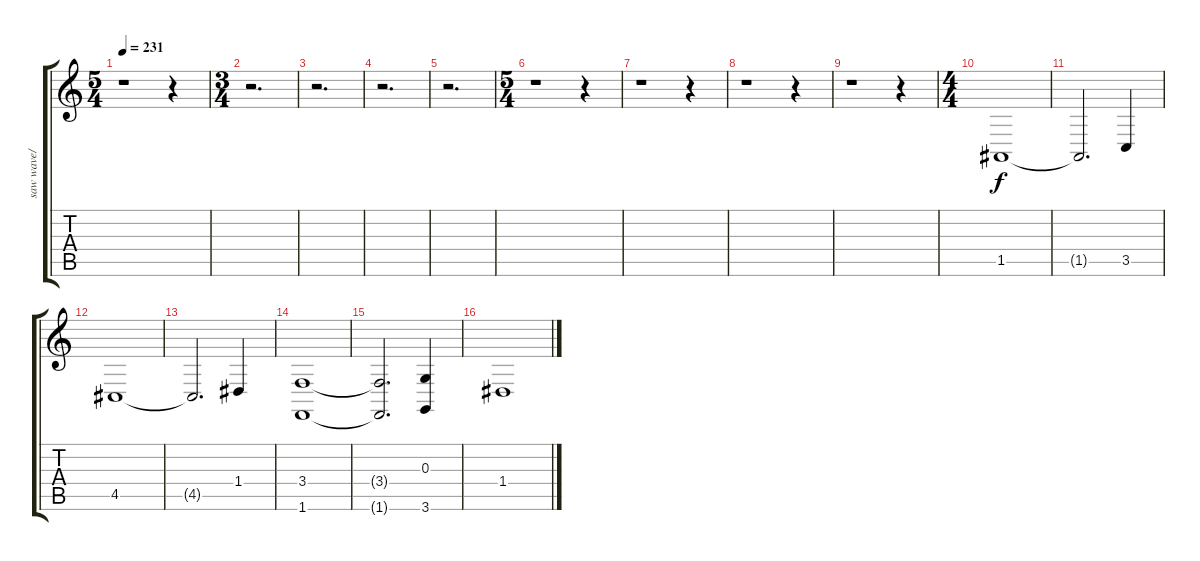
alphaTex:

\track ("saw wave/ dist. guit" "saw wave/ ") {instrument lead2sawtooth}
\staff {score tabs}
\tuning (E4 B3 G3 D3 A2 E2) {hide}
\ts (5 4)
\tempo 231
\clef g2
\ks c
r.1{dy f} r.4 |
\ts (3 4)
r.2{d} |
r.2{d} |
r.2{d} |
r.2{d} |
\ts (5 4)
r.1 r.4 |
r.1 r.4 |
r.1 r.4 |
r.1 r.4 |
\ts (4 4)
1.5.1 |
1.5{t}.2{d} 3.5.4 |
4.5.1 |
4.5{t}.2{d} 1.4.4 |
(3.4 1.6).1 |
(3.4{t} 1.6{t}).2{d} (0.3 3.6).4 |
1.4.1
